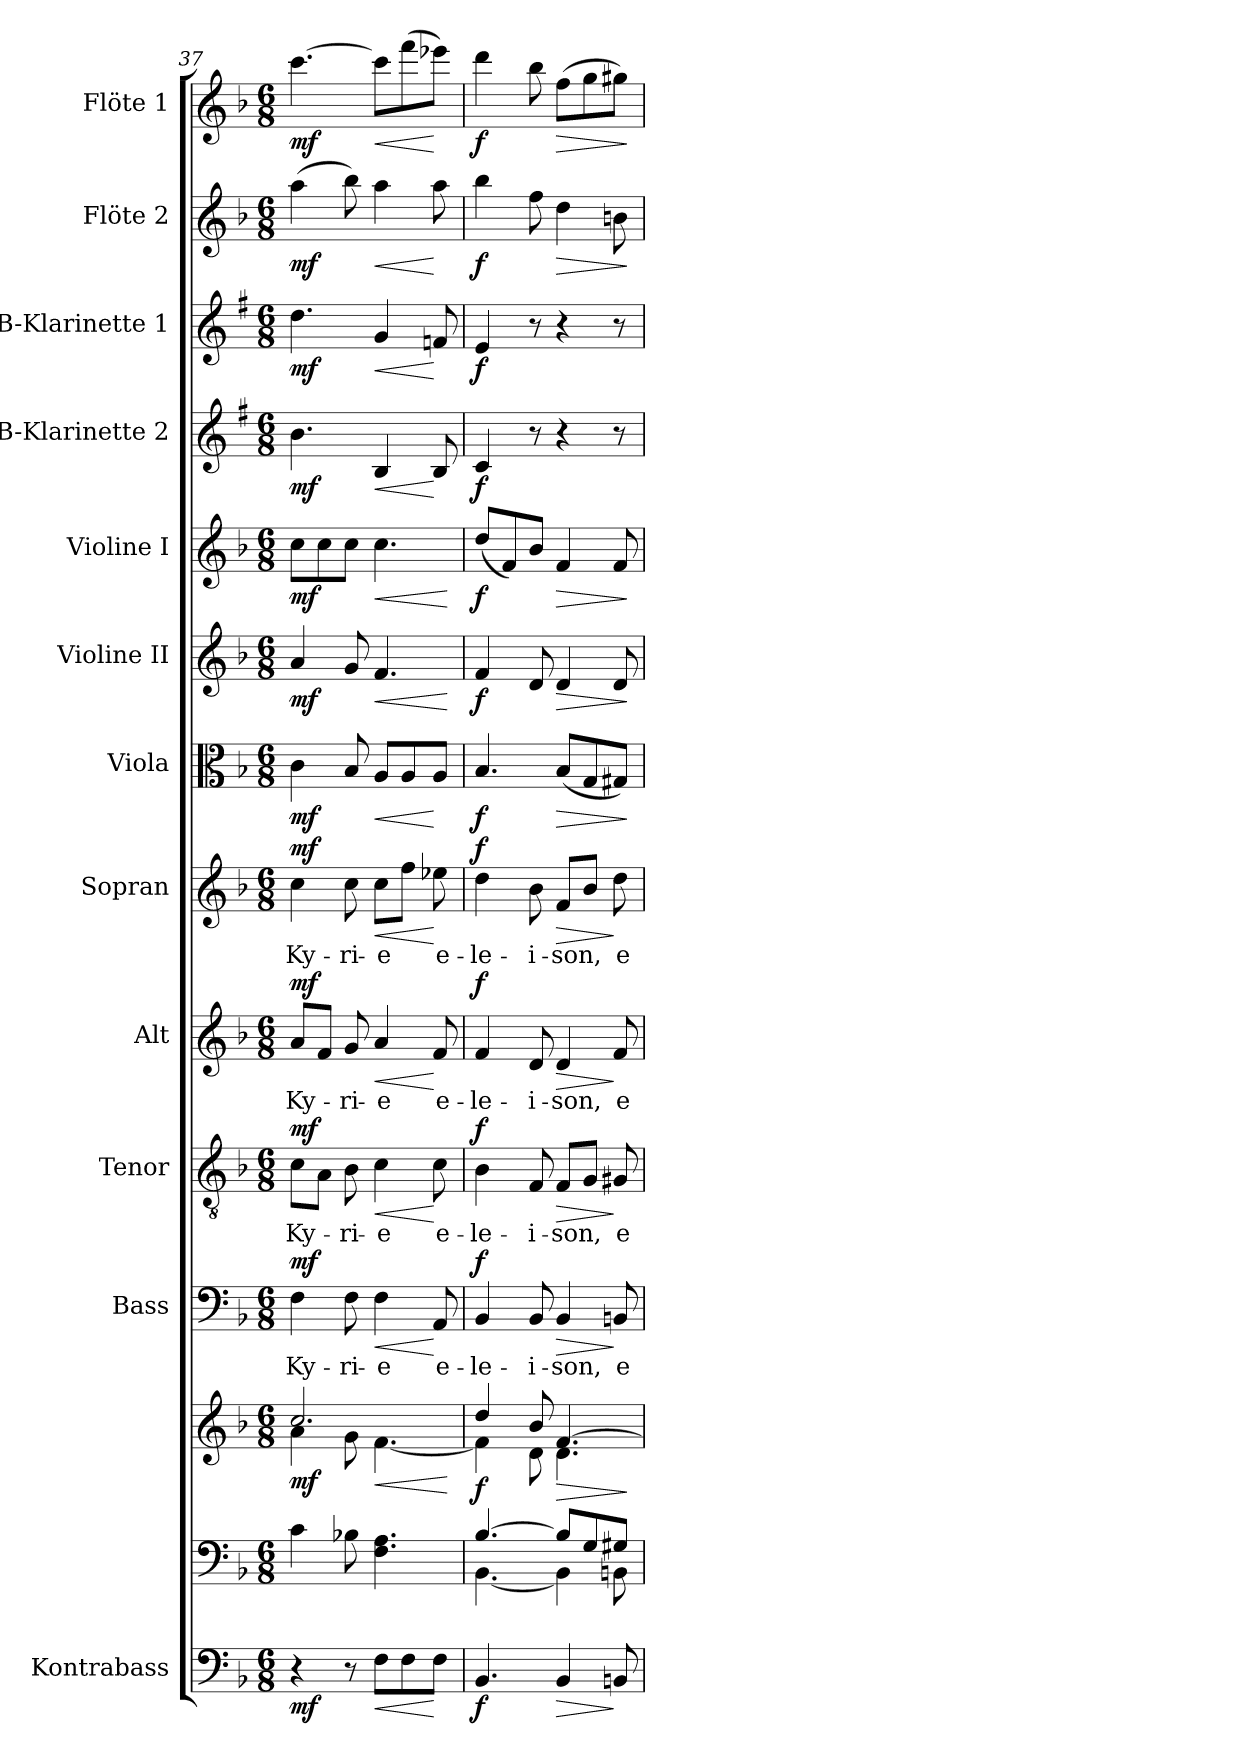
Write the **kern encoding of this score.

**kern	**dynam	**kern	**kern	**dynam	**kern	**text	**dynam	**kern	**text	**dynam	**kern	**text	**dynam	**kern	**text	**dynam	**kern	**dynam	**kern	**dynam	**kern	**dynam	**kern	**dynam	**kern	**dynam	**kern	**dynam	**kern	**dynam
*part13	*part13	*part12	*part12	*part12	*part11	*part11	*part11	*part10	*part10	*part10	*part9	*part9	*part9	*part8	*part8	*part8	*part7	*part7	*part6	*part6	*part5	*part5	*part4	*part4	*part3	*part3	*part2	*part2	*part1	*part1
*staff14	*staff14	*staff13	*staff12	*staff12/13	*staff11	*staff11	*staff11	*staff10	*staff10	*staff10	*staff9	*staff9	*staff9	*staff8	*staff8	*staff8	*staff7	*staff7	*staff6	*staff6	*staff5	*staff5	*staff4	*staff4	*staff3	*staff3	*staff2	*staff2	*staff1	*staff1
*I"Kontrabass	*	*	*	*	*I"Bass	*	*	*I"Tenor	*	*	*I"Alt	*	*	*I"Sopran	*	*	*I"Viola	*	*I"Violine II	*	*I"Violine I	*	*I"B-Klarinette 2	*	*I"B-Klarinette 1	*	*I"Flöte 2	*	*I"Flöte 1	*
*I'Kb.	*	*	*	*	*I'B.	*	*	*I'T.	*	*	*I'A.	*	*	*I'S.	*	*	*I'Vla.	*	*I'Vl. II	*	*I'Vl. I	*	*I'B Kl. 2	*	*I'B Kl. 1	*	*I'Fl. 2	*	*I'Fl. 1	*
*clefF4	*	*clefF4	*clefG2	*	*clefF4	*	*	*clefGv2	*	*	*clefG2	*	*	*clefG2	*	*	*clefC3	*	*clefG2	*	*clefG2	*	*clefG2	*	*clefG2	*	*clefG2	*	*clefG2	*
*ITrd7c12	*	*	*	*	*	*	*	*	*	*	*	*	*	*	*	*	*	*	*	*	*	*	*ITrd1c2	*	*ITrd1c2	*	*	*	*	*
*k[b-]	*	*k[b-]	*k[b-]	*	*k[b-]	*	*	*k[b-]	*	*	*k[b-]	*	*	*k[b-]	*	*	*k[b-]	*	*k[b-]	*	*k[b-]	*	*k[b-]	*	*k[b-]	*	*k[b-]	*	*k[b-]	*
*F:	*	*F:	*F:	*	*F:	*	*	*F:	*	*	*F:	*	*	*F:	*	*	*F:	*	*F:	*	*F:	*	*F:	*	*F:	*	*F:	*	*F:	*
*M6/8	*	*M6/8	*M6/8	*	*M6/8	*	*	*M6/8	*	*	*M6/8	*	*	*M6/8	*	*	*M6/8	*	*M6/8	*	*M6/8	*	*M6/8	*	*M6/8	*	*M6/8	*	*M6/8	*
=37	=37	=37	=37	=37	=37	=37	=37	=37	=37	=37	=37	=37	=37	=37	=37	=37	=37	=37	=37	=37	=37	=37	=37	=37	=37	=37	=37	=37	=37	=37
*	*	*	*^	*	*	*	*	*	*	*	*	*	*	*	*	*	*	*	*	*	*	*	*	*	*	*	*	*	*	*
!	!LO:DY:b	!	!	!	!LO:DY:b	!	!LO:LY:b	!LO:DY:a	!	!LO:LY:b	!LO:DY:a	!	!LO:LY:b	!LO:DY:a	!	!LO:LY:b	!LO:DY:a	!	!LO:DY:b	!	!LO:DY:b	!	!LO:DY:b	!	!LO:DY:b	!	!LO:DY:b	!	!LO:DY:b	!	!LO:DY:b
4r	mf	4c\	2.cc/	4a\	mf	4F\	Ky-	mf	8c\L	Ky-	mf	8a/L	Ky-	mf	4cc\	Ky-	mf	4c\	mf	4a/	mf	8cc\L	mf	4.a\	mf	4.cc\	mf	(>4aa\	mf	[4.ccc\	mf
.	.	.	.	.	.	.	.	.	8A\J	.	.	8f/J	.	.	.	.	.	.	.	.	.	8cc\	.	.	.	.	.	.	.	.	.
!	!	!	!	!	!	!	!LO:LY:b	!	!	!LO:LY:b	!	!	!LO:LY:b	!	!	!LO:LY:b	!	!	!	!	!	!	!	!	!	!	!	!	!	!	!
8r	.	8B-X\	.	8g\	.	8F\	-ri-	.	8B-\	-ri-	.	8g/	-ri-	.	8cc\	-ri-	.	8B-/	.	8g/	.	8cc\J	.	.	.	.	.	8bb-\)	.	.	.
!	!LO:HP:b	!	!	!	!LO:HP:b	!	!LO:LY:b	!LO:HP:b	!	!LO:LY:b	!LO:HP:b	!	!LO:LY:b	!LO:HP:b	!	!LO:LY:b	!LO:HP:b	!	!LO:HP:b	!	!LO:HP:b	!	!LO:HP:b	!	!LO:HP:b	!	!LO:HP:b	!	!LO:HP:b	!	!LO:HP:b
8FF\L	<	4.F\ 4.A\	.	[<4.f\	<	4F\	-e	<	4c\	-e	<	4a/	-e	<	8cc\L	-e	<	8A/L	<	4.f/	<	4.cc\	<	4A/	<	4f/	<	4aa\	<	8ccc\L]	<
8FF\	.	.	.	.	.	.	.	.	.	.	.	.	.	.	8ff\J	.	.	8A/	.	.	.	.	.	.	.	.	.	.	.	(>8fff\	.
!	!	!	!	!	!	!	!LO:LY:b	!	!	!LO:LY:b	!	!	!LO:LY:b	!	!	!LO:LY:b	!	!	!	!	!	!	!	!	!	!	!	!	!	!	!
8FF\J	[	.	.	.	.	8AA/	e-	[	8c\	e-	[	8f/	e-	[	8ee-X\	e-	[	8A/J	[	.	.	.	.	8A/	[	8e-X/	[	8aa\	[	8eee-X\J)	[
*	*	*	*v	*v	*	*	*	*	*	*	*	*	*	*	*	*	*	*	*	*	*	*	*	*	*	*	*	*	*	*	*
.	.	.	.	[	.	.	.	.	.	.	.	.	.	.	.	.	.	.	.	[	.	[	.	.	.	.	.	.	.	.
=38	=38	=38	=38	=38	=38	=38	=38	=38	=38	=38	=38	=38	=38	=38	=38	=38	=38	=38	=38	=38	=38	=38	=38	=38	=38	=38	=38	=38	=38	=38
*	*	*^	*^	*	*	*	*	*	*	*	*	*	*	*	*	*	*	*	*	*	*	*	*	*	*	*	*	*	*	*
!	!LO:DY:b	!	!	!	!	!LO:DY:b	!	!LO:LY:b	!LO:DY:a	!	!LO:LY:b	!LO:DY:a	!	!LO:LY:b	!LO:DY:a	!	!LO:LY:b	!LO:DY:a	!	!LO:DY:b	!	!LO:DY:b	!	!LO:DY:b	!	!LO:DY:b	!	!LO:DY:b	!	!LO:DY:b	!	!LO:DY:b
4.BBB-/	f	[>4.B-/	[<4.BB-\	4dd/	4f\]	f	4BB-/	-le-	f	4B-\	-le-	f	4f/	-le-	f	4dd\	-le-	f	4.B-/	f	4f/	f	(8dd/L	f	4B-/	f	4d/	f	4bb-\	f	4ddd\	f
.	.	.	.	.	.	.	.	.	.	.	.	.	.	.	.	.	.	.	.	.	.	.	8f/)	.	.	.	.	.	.	.	.	.
!	!	!	!	!	!	!	!	!LO:LY:b	!	!	!LO:LY:b	!	!	!LO:LY:b	!	!	!LO:LY:b	!	!	!	!	!	!	!	!	!	!	!	!	!	!	!
.	.	.	.	8b-/	8d\	.	8BB-/	-i-	.	8F/	-i-	.	8d/	-i-	.	8b-\	-i-	.	.	.	8d/	.	8b-/J	.	8r	.	8r	.	8ff\	.	8bb-\	.
!	!LO:HP:b	!	!	!	!	!LO:HP:b	!	!LO:LY:b	!LO:HP:b	!	!LO:LY:b	!LO:HP:b	!	!LO:LY:b	!LO:HP:b	!	!LO:LY:b	!LO:HP:b	!	!LO:HP:b	!	!LO:HP:b	!	!LO:HP:b	!	!	!	!	!	!LO:HP:b	!	!LO:HP:b
4BBB-/	>	8B-/L]	4BB-\]	[>4.f/	4.d\	>	4BB-/	-son,	>	8F/L	-son,	>	4d/	-son,	>	8f/L	-son,	>	(<8B-/L	>	4d/	>	4f/	>	4r	.	4r	.	4dd\	>	(>8ff\L	>
.	.	8G/	.	.	.	.	.	.	.	8G/J	.	.	.	.	.	8b-/J	.	.	8G/	.	.	.	.	.	.	.	.	.	.	.	8gg\	.
!	!	!	!	!	!	!	!	!LO:LY:b	!	!	!LO:LY:b	!	!	!LO:LY:b	!	!	!LO:LY:b	!	!	!	!	!	!	!	!	!	!	!	!	!	!	!
8BBBn/	]	8G#X/J	8BBn\	.	.	.	8BBn/	e-	]	8G#X/	e-	]	8f/	e-	]	8dd\	e-	]	8G#X/J)	.	8d/	.	8f/	.	8r	.	8r	.	8bn\	.	8gg#X\J)	.
*	*	*v	*v	*	*	*	*	*	*	*	*	*	*	*	*	*	*	*	*	*	*	*	*	*	*	*	*	*	*	*	*	*
*	*	*	*v	*v	*	*	*	*	*	*	*	*	*	*	*	*	*	*	*	*	*	*	*	*	*	*	*	*	*	*	*
.	.	.	.	]	.	.	.	.	.	.	.	.	.	.	.	.	.	]	.	]	.	]	.	.	.	.	.	]	.	]
=	=	=	=	=	=	=	=	=	=	=	=	=	=	=	=	=	=	=	=	=	=	=	=	=	=	=	=	=	=	=
*-	*-	*-	*-	*-	*-	*-	*-	*-	*-	*-	*-	*-	*-	*-	*-	*-	*-	*-	*-	*-	*-	*-	*-	*-	*-	*-	*-	*-	*-	*-
